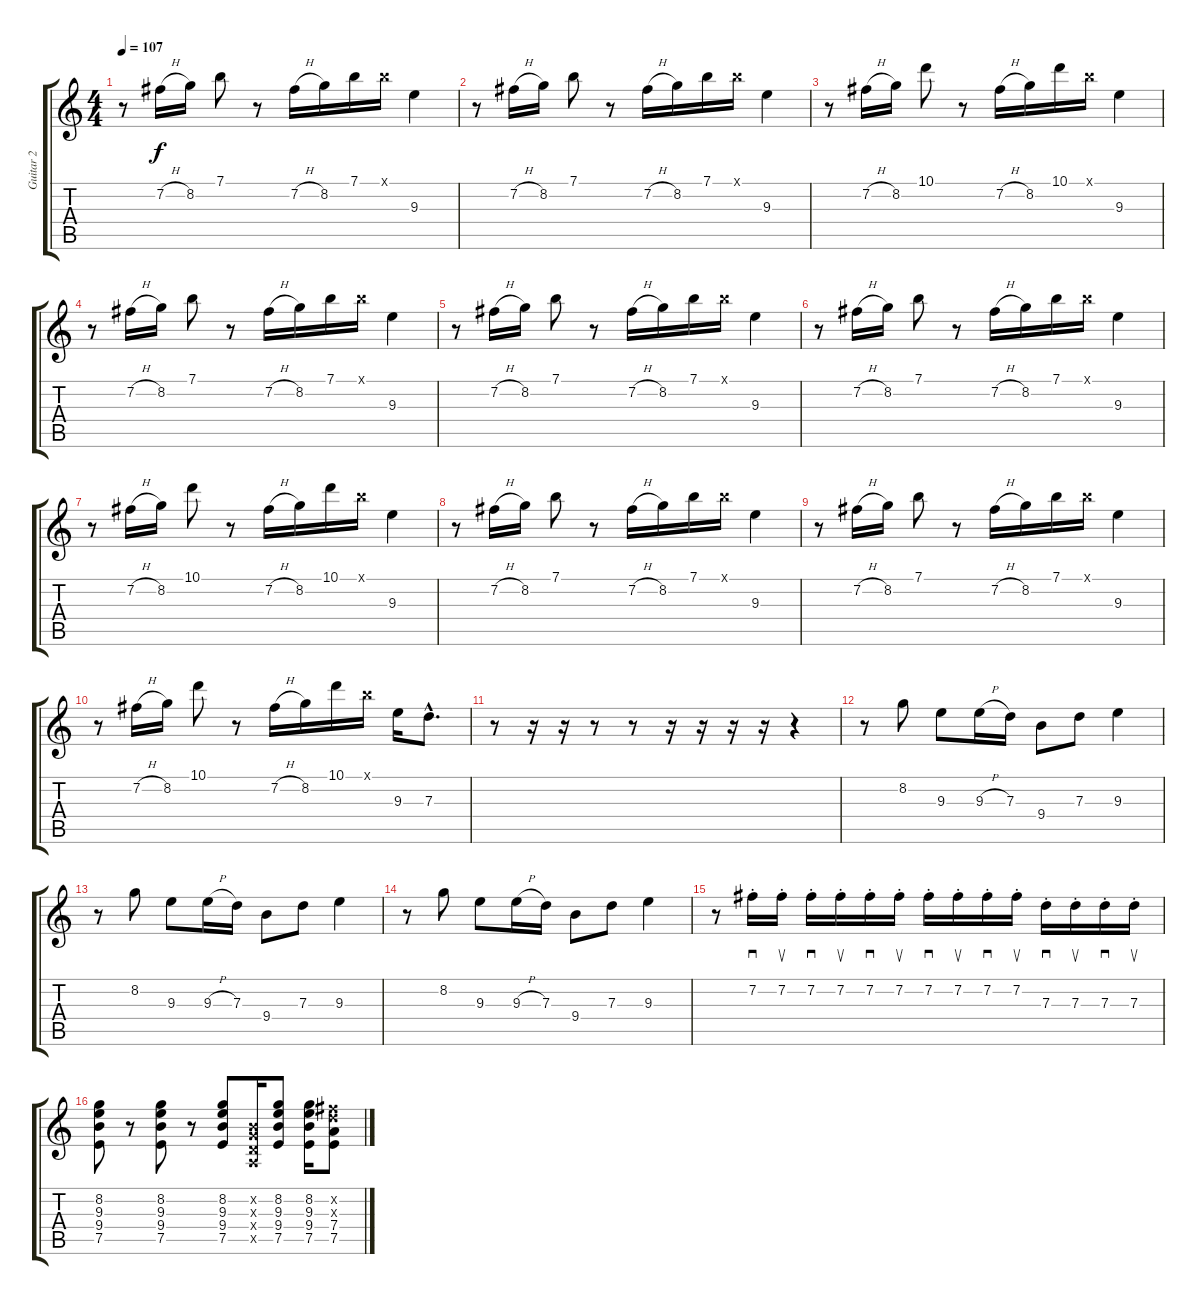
\track ("Guitar 2" "Guitar 2") {instrument distortionguitar}
\staff {score tabs}
\tuning (E4 B3 G3 D3 A2 E2) {hide}
\ts (4 4)
\tempo 107
\clef g2
\ks c
r.8{dy f} 7.2{h}.16 8.2.16 7.1.8 r.8 7.2{h}.16 8.2.16 7.1.16 7.1{x}.16 9.3.4 |
r.8 7.2{h}.16 8.2.16 7.1.8 r.8 7.2{h}.16 8.2.16 7.1.16 7.1{x}.16 9.3.4 |
r.8 7.2{h}.16 8.2.16 10.1.8 r.8 7.2{h}.16 8.2.16 10.1.16 7.1{x}.16 9.3.4 |
r.8 7.2{h}.16 8.2.16 7.1.8 r.8 7.2{h}.16 8.2.16 7.1.16 7.1{x}.16 9.3.4 |
r.8 7.2{h}.16 8.2.16 7.1.8 r.8 7.2{h}.16 8.2.16 7.1.16 7.1{x}.16 9.3.4 |
r.8 7.2{h}.16 8.2.16 7.1.8 r.8 7.2{h}.16 8.2.16 7.1.16 7.1{x}.16 9.3.4 |
r.8 7.2{h}.16 8.2.16 10.1.8 r.8 7.2{h}.16 8.2.16 10.1.16 7.1{x}.16 9.3.4 |
r.8 7.2{h}.16 8.2.16 7.1.8 r.8 7.2{h}.16 8.2.16 7.1.16 7.1{x}.16 9.3.4 |
r.8 7.2{h}.16 8.2.16 7.1.8 r.8 7.2{h}.16 8.2.16 7.1.16 7.1{x}.16 9.3.4 |
r.8 7.2{h}.16 8.2.16 10.1.8 r.8 7.2{h}.16 8.2.16 10.1.16 7.1{x}.16 9.3.16 7.3{hac}.8{d} |
r.8 r.16 r.16 r.8 r.8 r.16 r.16 r.16 r.16 r.4 |
r.8 8.2.8 9.3.8 9.3{h}.16 7.3.16 9.4.8 7.3.8 9.3.4 |
r.8 8.2.8 9.3.8 9.3{h}.16 7.3.16 9.4.8 7.3.8 9.3.4 |
r.8 8.2.8 9.3.8 9.3{h}.16 7.3.16 9.4.8 7.3.8 9.3.4 |
r.8 7.2{st}.16{sd} 7.2{st}.16{su} 7.2{st}.16{sd} 7.2{st}.16{su} 7.2{st}.16{sd} 7.2{st}.16{su} 7.2{st}.16{sd} 7.2{st}.16{su} 7.2{st}.16{sd} 7.2{st}.16{su} 7.3{st}.16{sd} 7.3{st}.16{su} 7.3{st}.16{sd} 7.3{st}.16{su} |
(8.2 9.3 9.4 7.5).8 r.8 (8.2 9.3 9.4 7.5).8 r.8 (8.2 9.3 9.4 7.5).8 (0.2{x} 0.3{x} 0.4{x} 0.5{x}).16 (8.2 9.3 9.4 7.5).8 (8.2 9.3 9.4 7.5).16 (7.2{x} 7.3{x} 7.4 7.5).8
